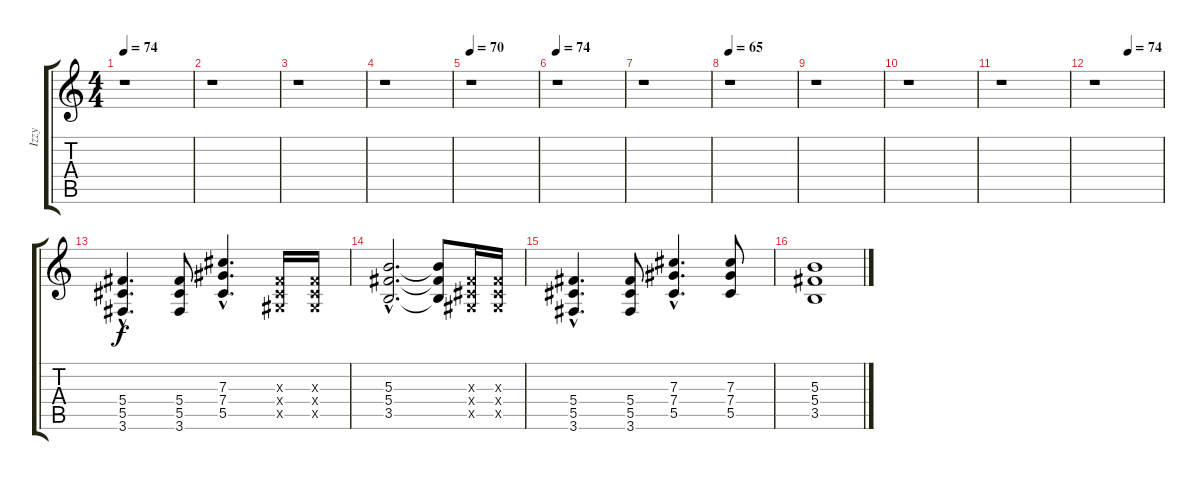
\track ("Izzy" "Izzy") {instrument electricguitarjazz}
\staff {score tabs}
\tuning (Eb4 Bb3 Gb3 Db3 Ab2 Eb2) {hide}
\ts (4 4)
\tempo 74
\clef g2
\ks c
r.1{dy fff} |
r.1 |
r.1 |
r.1 |
\tempo 70
r.1 |
\tempo 74
r.1 |
r.1 |
\tempo 65
r.1 |
r.1 |
r.1 |
r.1 |
\tempo (74 0.5)
r.1 |
(5.4{hac} 5.5{hac} 3.6{hac}).4{d dy f} (5.4 5.5 3.6).8 (7.3{hac} 7.4{hac} 5.5{hac}).4{d} (0.3{x} 0.4{x} 0.5{x}).16 (0.3{x} 0.4{x} 0.5{x}).16 |
(5.3{hac} 5.4{hac} 3.5{hac}).2{d} (5.3{t} 5.4{t} 3.5{t}).8 (0.3{x} 0.4{x} 0.5{x}).16 (0.3{x} 0.4{x} 0.5{x}).16 |
(5.4{hac} 5.5{hac} 3.6{hac}).4{d} (5.4 5.5 3.6).8 (7.3{hac} 7.4{hac} 5.5{hac}).4{d} (7.3 7.4 5.5).8 |
(5.3 5.4 3.5).1
